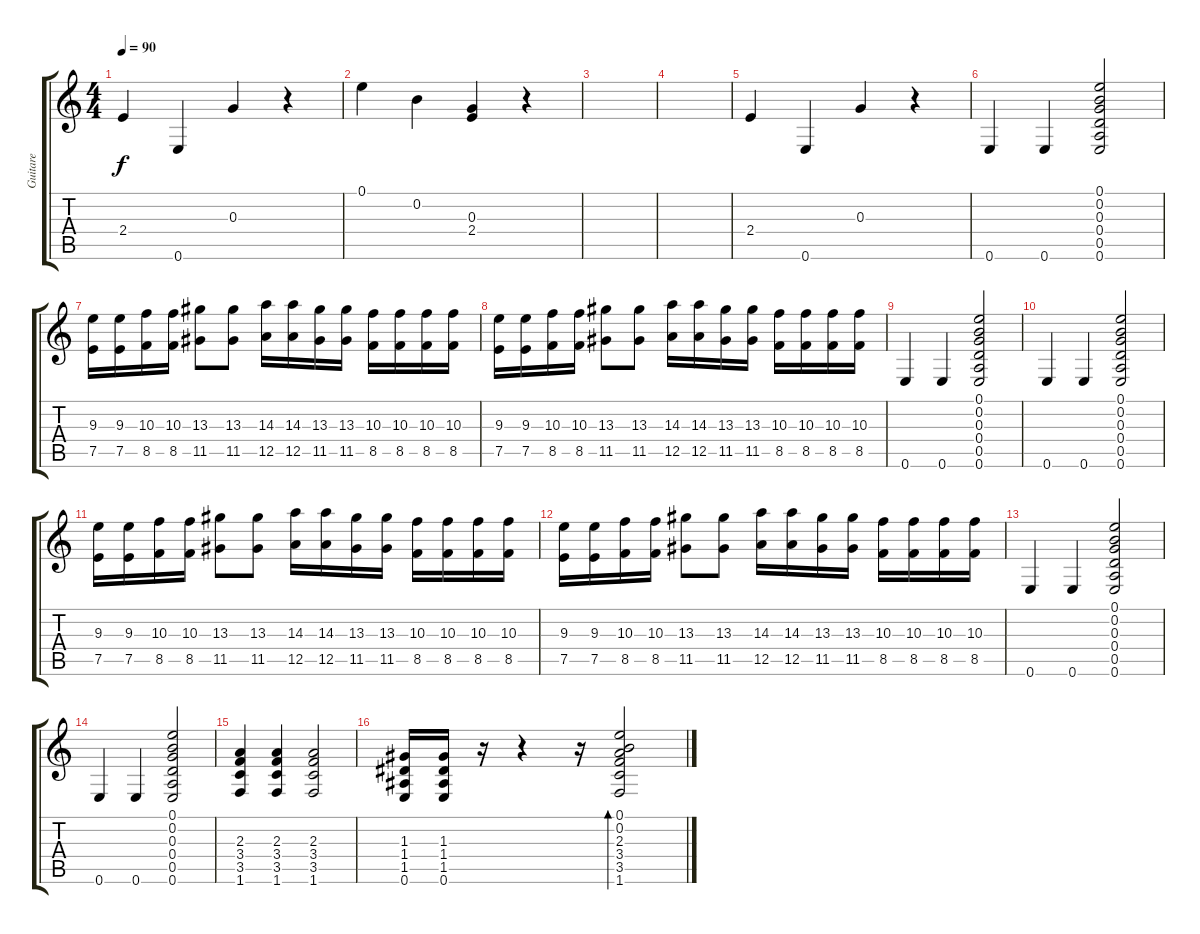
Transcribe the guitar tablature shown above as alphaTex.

\track ("Guitare" "Guitare") {instrument overdrivenguitar}
\staff {score tabs}
\tuning (E4 B3 G3 D3 A2 E2) {hide}
\ts (4 4)
\tempo 90
\clef g2
\ks c
2.4.4{dy f} 0.6.4 0.3.4 r.4 |
0.1.4 0.2.4 (0.3 2.4).4 r.4 |
|
|
2.4.4 0.6.4 0.3.4 r.4 |
0.6.4 0.6.4 (0.1 0.2 0.3 0.4 0.5 0.6).2 |
(9.3 7.5).16 (9.3 7.5).16 (10.3 8.5).16 (10.3 8.5).16 (13.3 11.5).8 (13.3 11.5).8 (14.3 12.5).16 (14.3 12.5).16 (13.3 11.5).16 (13.3 11.5).16 (10.3 8.5).16 (10.3 8.5).16 (10.3 8.5).16 (10.3 8.5).16 |
(9.3 7.5).16 (9.3 7.5).16 (10.3 8.5).16 (10.3 8.5).16 (13.3 11.5).8 (13.3 11.5).8 (14.3 12.5).16 (14.3 12.5).16 (13.3 11.5).16 (13.3 11.5).16 (10.3 8.5).16 (10.3 8.5).16 (10.3 8.5).16 (10.3 8.5).16 |
0.6.4 0.6.4 (0.1 0.2 0.3 0.4 0.5 0.6).2 |
0.6.4 0.6.4 (0.1 0.2 0.3 0.4 0.5 0.6).2 |
(9.3 7.5).16 (9.3 7.5).16 (10.3 8.5).16 (10.3 8.5).16 (13.3 11.5).8 (13.3 11.5).8 (14.3 12.5).16 (14.3 12.5).16 (13.3 11.5).16 (13.3 11.5).16 (10.3 8.5).16 (10.3 8.5).16 (10.3 8.5).16 (10.3 8.5).16 |
(9.3 7.5).16 (9.3 7.5).16 (10.3 8.5).16 (10.3 8.5).16 (13.3 11.5).8 (13.3 11.5).8 (14.3 12.5).16 (14.3 12.5).16 (13.3 11.5).16 (13.3 11.5).16 (10.3 8.5).16 (10.3 8.5).16 (10.3 8.5).16 (10.3 8.5).16 |
0.6.4 0.6.4 (0.1 0.2 0.3 0.4 0.5 0.6).2 |
0.6.4 0.6.4 (0.1 0.2 0.3 0.4 0.5 0.6).2 |
(2.3 3.4 3.5 1.6).4 (2.3 3.4 3.5 1.6).4 (2.3 3.4 3.5 1.6).2 |
(1.3 1.4 1.5 0.6).16 (1.3 1.4 1.5 0.6).16 r.16 r.4 r.16 (0.1 0.2 2.3 3.4 3.5 1.6).2{bd 480}
